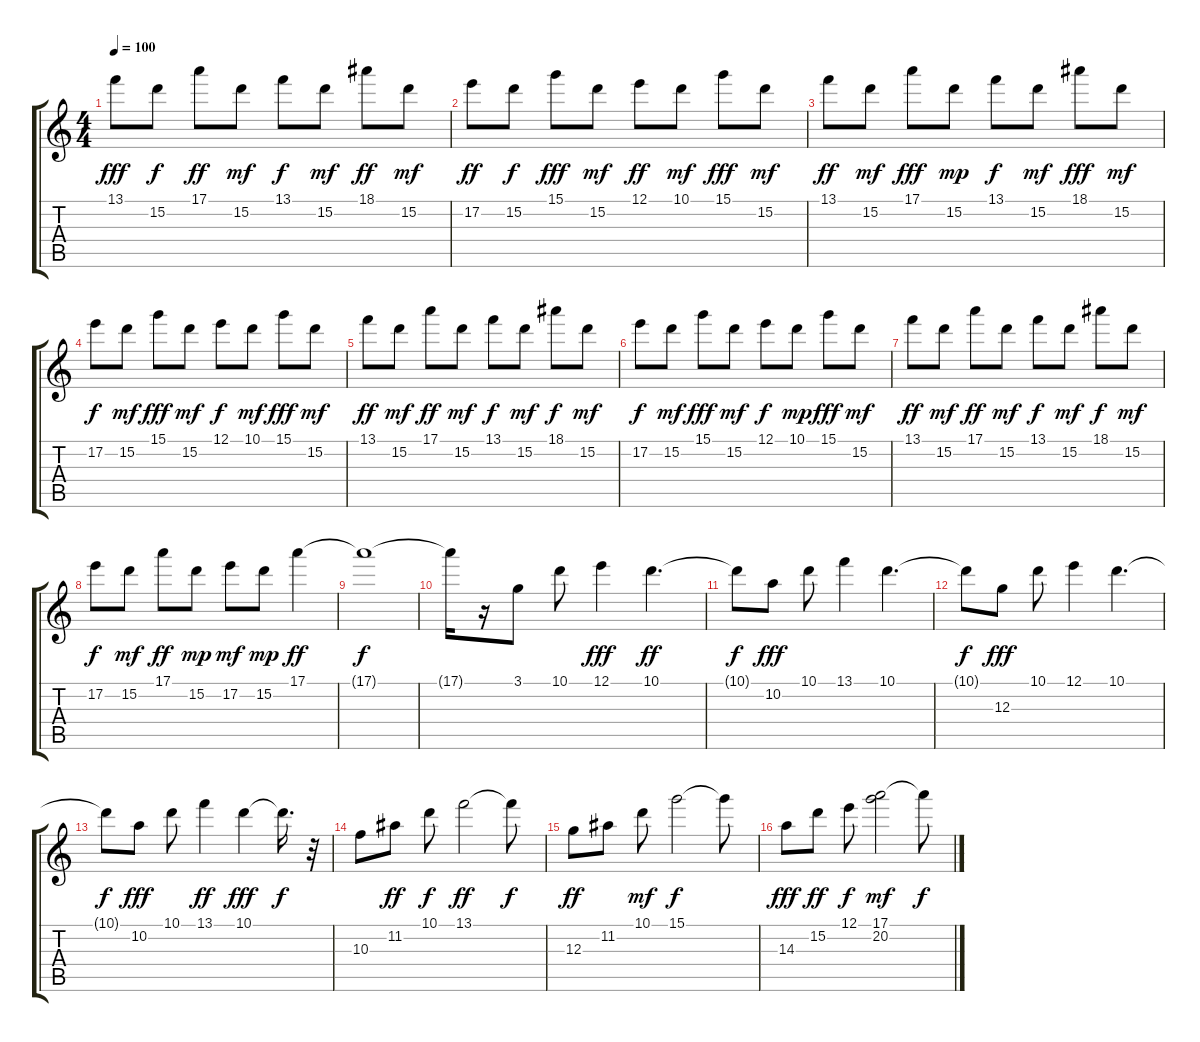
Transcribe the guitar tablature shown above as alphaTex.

\track "" {instrument electricguitarclean}
\staff {score tabs}
\tuning (E4 B3 G3 D3 A2 E2) {hide}
\ts (4 4)
\tempo 100
\clef g2
\ks c
13.1.8{dy fff} 15.2.8{dy f} 17.1.8{dy ff} 15.2.8{dy mf} 13.1.8{dy f} 15.2.8{dy mf} 18.1.8{dy ff} 15.2.8{dy mf} |
17.2.8{dy ff} 15.2.8{dy f} 15.1.8{dy fff} 15.2.8{dy mf} 12.1.8{dy ff} 10.1.8{dy mf} 15.1.8{dy fff} 15.2.8{dy mf} |
13.1.8{dy ff} 15.2.8{dy mf} 17.1.8{dy fff} 15.2.8{dy mp} 13.1.8{dy f} 15.2.8{dy mf} 18.1.8{dy fff} 15.2.8{dy mf} |
17.2.8{dy f} 15.2.8{dy mf} 15.1.8{dy fff} 15.2.8{dy mf} 12.1.8{dy f} 10.1.8{dy mf} 15.1.8{dy fff} 15.2.8{dy mf} |
13.1.8{dy ff} 15.2.8{dy mf} 17.1.8{dy ff} 15.2.8{dy mf} 13.1.8{dy f} 15.2.8{dy mf} 18.1.8{dy f} 15.2.8{dy mf} |
17.2.8{dy f} 15.2.8{dy mf} 15.1.8{dy fff} 15.2.8{dy mf} 12.1.8{dy f} 10.1.8{dy mp} 15.1.8{dy fff} 15.2.8{dy mf} |
13.1.8{dy ff} 15.2.8{dy mf} 17.1.8{dy ff} 15.2.8{dy mf} 13.1.8{dy f} 15.2.8{dy mf} 18.1.8{dy f} 15.2.8{dy mf} |
17.2.8{dy f} 15.2.8{dy mf} 17.1.8{dy ff} 15.2.8{dy mp} 17.2.8{dy mf} 15.2.8{dy mp} 17.1.4{dy ff} |
17.1{t}.1{dy f} |
17.1{t}.16 r.16 3.1.8 10.1.8 12.1.4{dy fff} 10.1.4{d dy ff} |
10.1{t}.8{dy f} 10.2.8{dy fff} 10.1.8 13.1.4 10.1.4{d} |
10.1{t}.8{dy f} 12.3.8{dy fff} 10.1.8 12.1.4 10.1.4{d} |
10.1{t}.8{dy f} 10.2.8{dy fff} 10.1.8 13.1.4{dy ff} 10.1.4{dy fff} 10.1{t}.16{d dy f} r.32 |
10.3.8 11.2.8{dy ff} 10.1.8{dy f} 13.1.2{dy ff} 13.1{t}.8{dy f} |
12.3.8{dy ff} 11.2.8 10.1.8{dy mf} 15.1.2{dy f} 15.1{t}.8 |
14.3.8{dy fff} 15.2.8{dy ff} 12.1.8{dy f} (17.1 20.2).2{dy mf} 17.1{t}.8{dy f}
